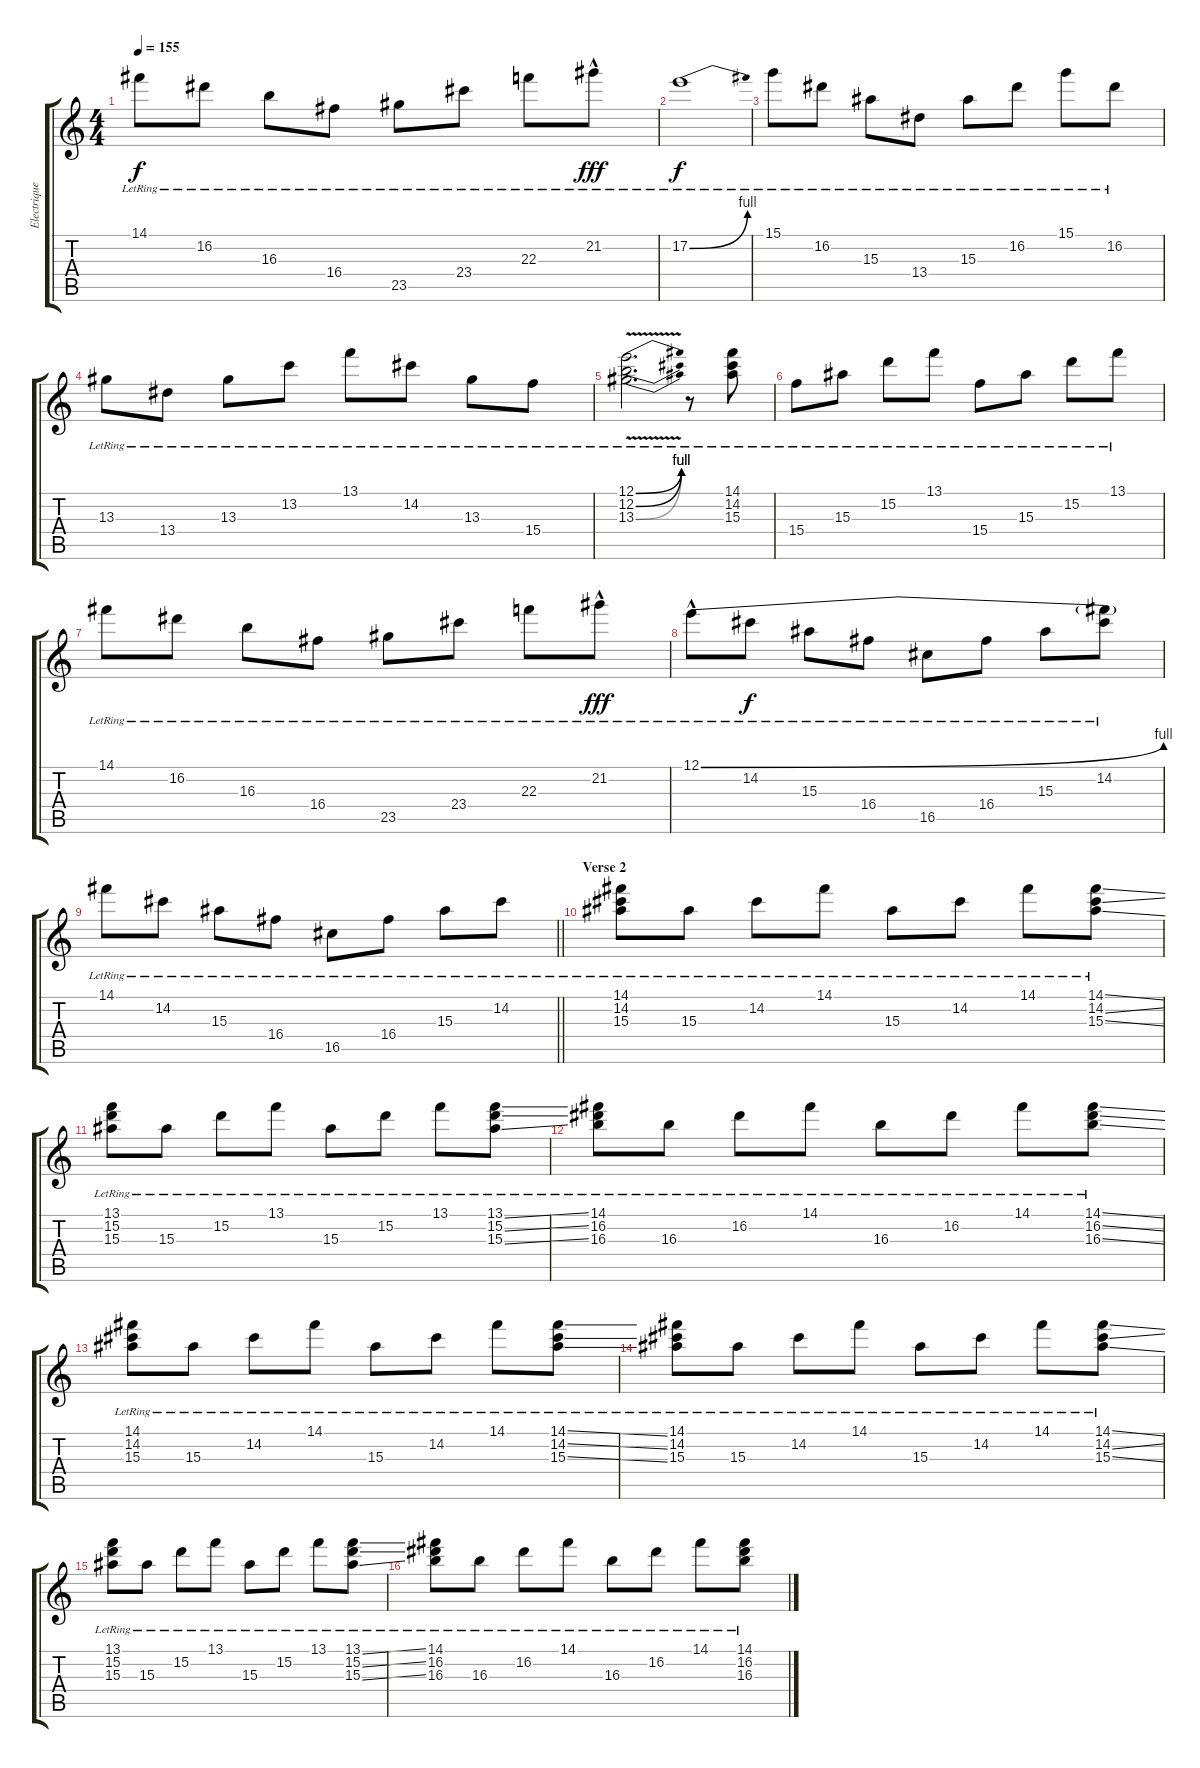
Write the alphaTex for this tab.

\track ("Electrique" "Electrique") {instrument electricguitarclean}
\staff {score tabs}
\tuning (E4 B3 G3 D3 A2 E2) {hide}
\ts (4 4)
\tempo 155
\clef g2
\ks c
14.1{lr}.8{dy f} 16.2{lr}.8 16.3{lr}.8 16.4{lr}.8 23.5{lr}.8 23.4{lr}.8 22.3{lr}.8 21.2{hac lr}.8{dy fff} |
17.2{be (bend 0 0 60 4) lr}.1{dy f} |
15.1{lr}.8 16.2{lr}.8 15.3{lr}.8 13.4{lr}.8 15.3{lr}.8 16.2{lr}.8 15.1{lr}.8 16.2{lr}.8 |
13.3{lr}.8 13.4{lr}.8 13.3{lr}.8 13.2{lr}.8 13.1{lr}.8 14.2{lr}.8 13.3{lr}.8 15.4{lr}.8 |
(12.1{be (bend 0 0 60 4) lr} 12.2{be (bend 0 0 60 4) lr} 13.3{be (bend 0 0 60 4) v lr}).2{d} r.8 (14.1{lr} 14.2{lr} 15.3{lr}).8 |
15.4{lr}.8 15.3{lr}.8 15.2{lr}.8 13.1{lr}.8 15.4{lr}.8 15.3{lr}.8 15.2{lr}.8 13.1{lr}.8 |
14.1{lr}.8 16.2{lr}.8 16.3{lr}.8 16.4{lr}.8 23.5{lr}.8 23.4{lr}.8 22.3{lr}.8 21.2{hac lr}.8{dy fff} |
12.1{be (bend 0 0 60 4) hac lr}.8 14.2{lr}.8{dy f} 15.3{lr}.8 16.4{lr}.8 16.5{lr}.8 16.4{lr}.8 15.3{lr}.8 (12.1{t} 14.2{lr}).8 |
\barLineRight lightlight
14.1{lr}.8 14.2{lr}.8 15.3{lr}.8 16.4{lr}.8 16.5{lr}.8 16.4{lr}.8 15.3{lr}.8 14.2{lr}.8 |
\section ("" "Verse 2")
(14.1{lr} 14.2{lr} 15.3{lr}).8{volume 7} 15.3{lr}.8 14.2{lr}.8 14.1{lr}.8 15.3{lr}.8 14.2{lr}.8 14.1{lr}.8 (14.1{ss lr} 14.2{ss lr} 15.3{ss lr}).8 |
(13.1{lr} 15.2{lr} 15.3{lr}).8 15.3{lr}.8 15.2{lr}.8 13.1{lr}.8 15.3{lr}.8 15.2{lr}.8 13.1{lr}.8 (13.1{ss lr} 15.2{ss lr} 15.3{ss lr}).8 |
(14.1{lr} 16.2{lr} 16.3{lr}).8 16.3{lr}.8 16.2{lr}.8 14.1{lr}.8 16.3{lr}.8 16.2{lr}.8 14.1{lr}.8 (14.1{ss lr} 16.2{ss lr} 16.3{ss lr}).8 |
(14.1{lr} 14.2{lr} 15.3{lr}).8 15.3{lr}.8 14.2{lr}.8 14.1{lr}.8 15.3{lr}.8 14.2{lr}.8 14.1{lr}.8 (14.1{ss lr} 14.2{ss lr} 15.3{ss lr}).8 |
(14.1{lr} 14.2{lr} 15.3{lr}).8{volume 10} 15.3{lr}.8 14.2{lr}.8 14.1{lr}.8 15.3{lr}.8 14.2{lr}.8 14.1{lr}.8 (14.1{ss lr} 14.2{ss lr} 15.3{ss lr}).8 |
(13.1{lr} 15.2{lr} 15.3{lr}).8 15.3{lr}.8 15.2{lr}.8 13.1{lr}.8 15.3{lr}.8 15.2{lr}.8 13.1{lr}.8 (13.1{ss lr} 15.2{ss lr} 15.3{ss lr}).8 |
(14.1{lr} 16.2{lr} 16.3{lr}).8 16.3{lr}.8 16.2{lr}.8 14.1{lr}.8 16.3{lr}.8 16.2{lr}.8 14.1{lr}.8 (14.1{ss lr} 16.2{ss lr} 16.3{ss lr}).8
